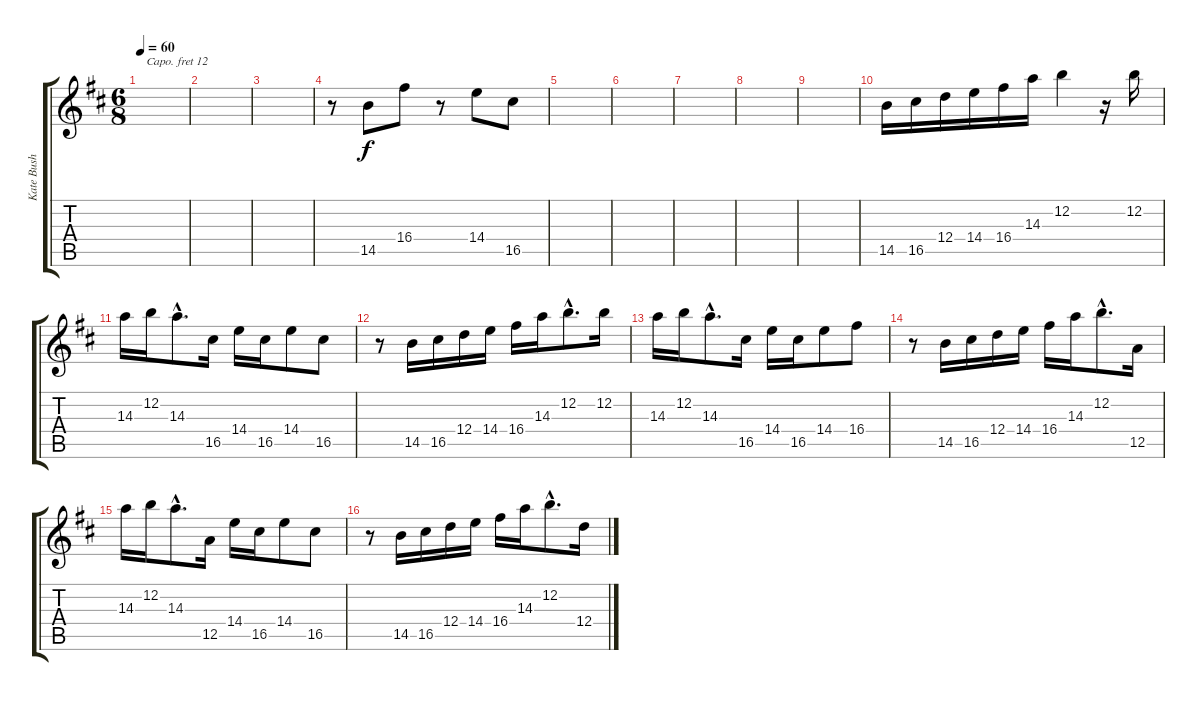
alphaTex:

\track ("Kate Bush" "Kate Bush") {instrument recorder}
\staff {score tabs}
\capo 12
\tuning (E4 B3 G3 D3 A2 E2) {hide}
\ts (6 8)
\tempo 60
\clef g2
\ks bminor
|
|
|
r.8 14.5.8{lyrics (0 "") lyrics (1 "") lyrics (2 "") lyrics (3 "") lyrics (4 "")} 16.4.8 r.8 14.4.8 16.5.8 |
|
|
|
|
|
14.5.16 16.5.16 12.4.16 14.4.16 16.4.16 14.3.16 12.2.4 r.16 12.2.16 |
14.3.16 12.2.16 14.3{hac}.8{d} 16.5.16 14.4.16 16.5.16 14.4.8 16.5.8 |
r.8 14.5.16 16.5.16 12.4.16 14.4.16 16.4.16 14.3.16 12.2{hac}.8{d} 12.2.16 |
14.3.16 12.2.16 14.3{hac}.8{d} 16.5.16 14.4.16 16.5.16 14.4.8 16.4.8 |
r.8 14.5.16 16.5.16 12.4.16 14.4.16 16.4.16 14.3.16 12.2{hac}.8{d} 12.5.16 |
14.3.16 12.2.16 14.3{hac}.8{d} 12.5.16 14.4.16 16.5.16 14.4.8 16.5.8 |
r.8 14.5.16 16.5.16 12.4.16 14.4.16 16.4.16 14.3.16 12.2{hac}.8{d} 12.4.16
